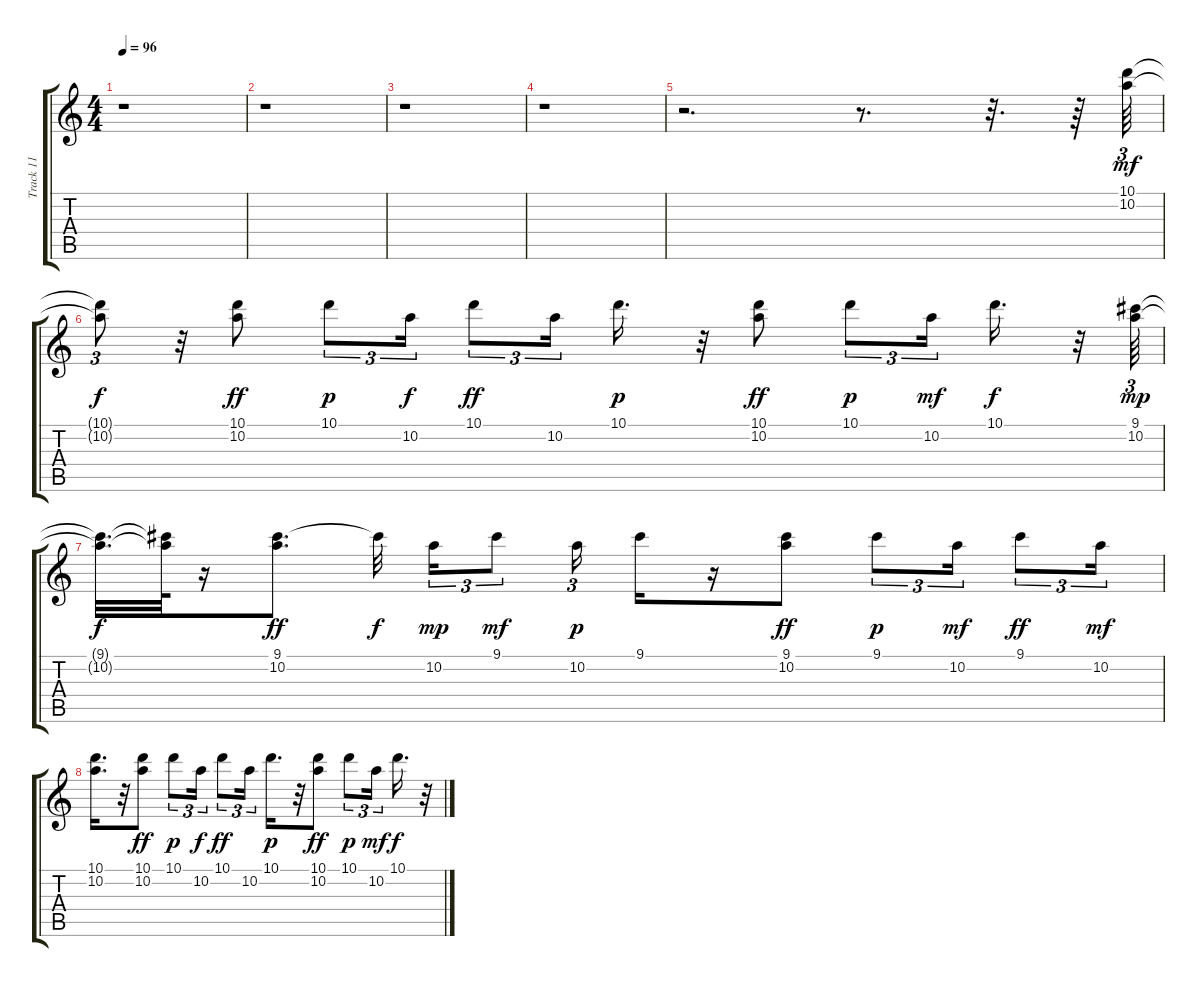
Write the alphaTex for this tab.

\track ("Track 11" "Track 11") {instrument banjo}
\staff {score tabs}
\tuning (E4 B3 G3 D3 A2 E2) {hide}
\displaytranspose 12
\ts (4 4)
\tempo 96
\clef g2
\ks c
r.1{dy f} |
r.1 |
r.1 |
r.1 |
r.2{d} r.8{d} r.32{d} r.64 (10.1 10.2).64{tu (3 2) dy mf} |
(10.1{t} 10.2{t}).8{tu (3 2) dy f} r.32 (10.1 10.2).8{dy ff} 10.1.8{tu (3 2) dy p} 10.2.16{tu (3 2) dy f} 10.1.8{tu (3 2) dy ff} 10.2.16{tu (3 2)} 10.1.16{d dy p} r.32 (10.1 10.2).8{dy ff} 10.1.8{tu (3 2) dy p} 10.2.16{tu (3 2) dy mf} 10.1.16{d dy f} r.32 (9.1 10.2).64{tu (3 2) dy mp} |
(9.1{t} 10.2{t}).32{d dy f} (9.1{t} 10.2{t}).64 r.16 (9.1 10.2).8{d dy ff} 9.1{t}.32{dy f} 10.2.16{tu (3 2) dy mp} 9.1.8{tu (3 2) dy mf} 10.2.16{tu (3 2) dy p} 9.1.16 r.16 (9.1 10.2).8{dy ff} 9.1.8{tu (3 2) dy p} 10.2.16{tu (3 2) dy mf} 9.1.8{tu (3 2) dy ff} 10.2.16{tu (3 2) dy mf} |
(10.1 10.2).16{d} r.32 (10.1 10.2).8{dy ff} 10.1.8{tu (3 2) dy p} 10.2.16{tu (3 2) dy f} 10.1.8{tu (3 2) dy ff} 10.2.16{tu (3 2)} 10.1.16{d dy p} r.32 (10.1 10.2).8{dy ff} 10.1.8{tu (3 2) dy p} 10.2.16{tu (3 2) dy mf} 10.1.16{d dy f} r.32
